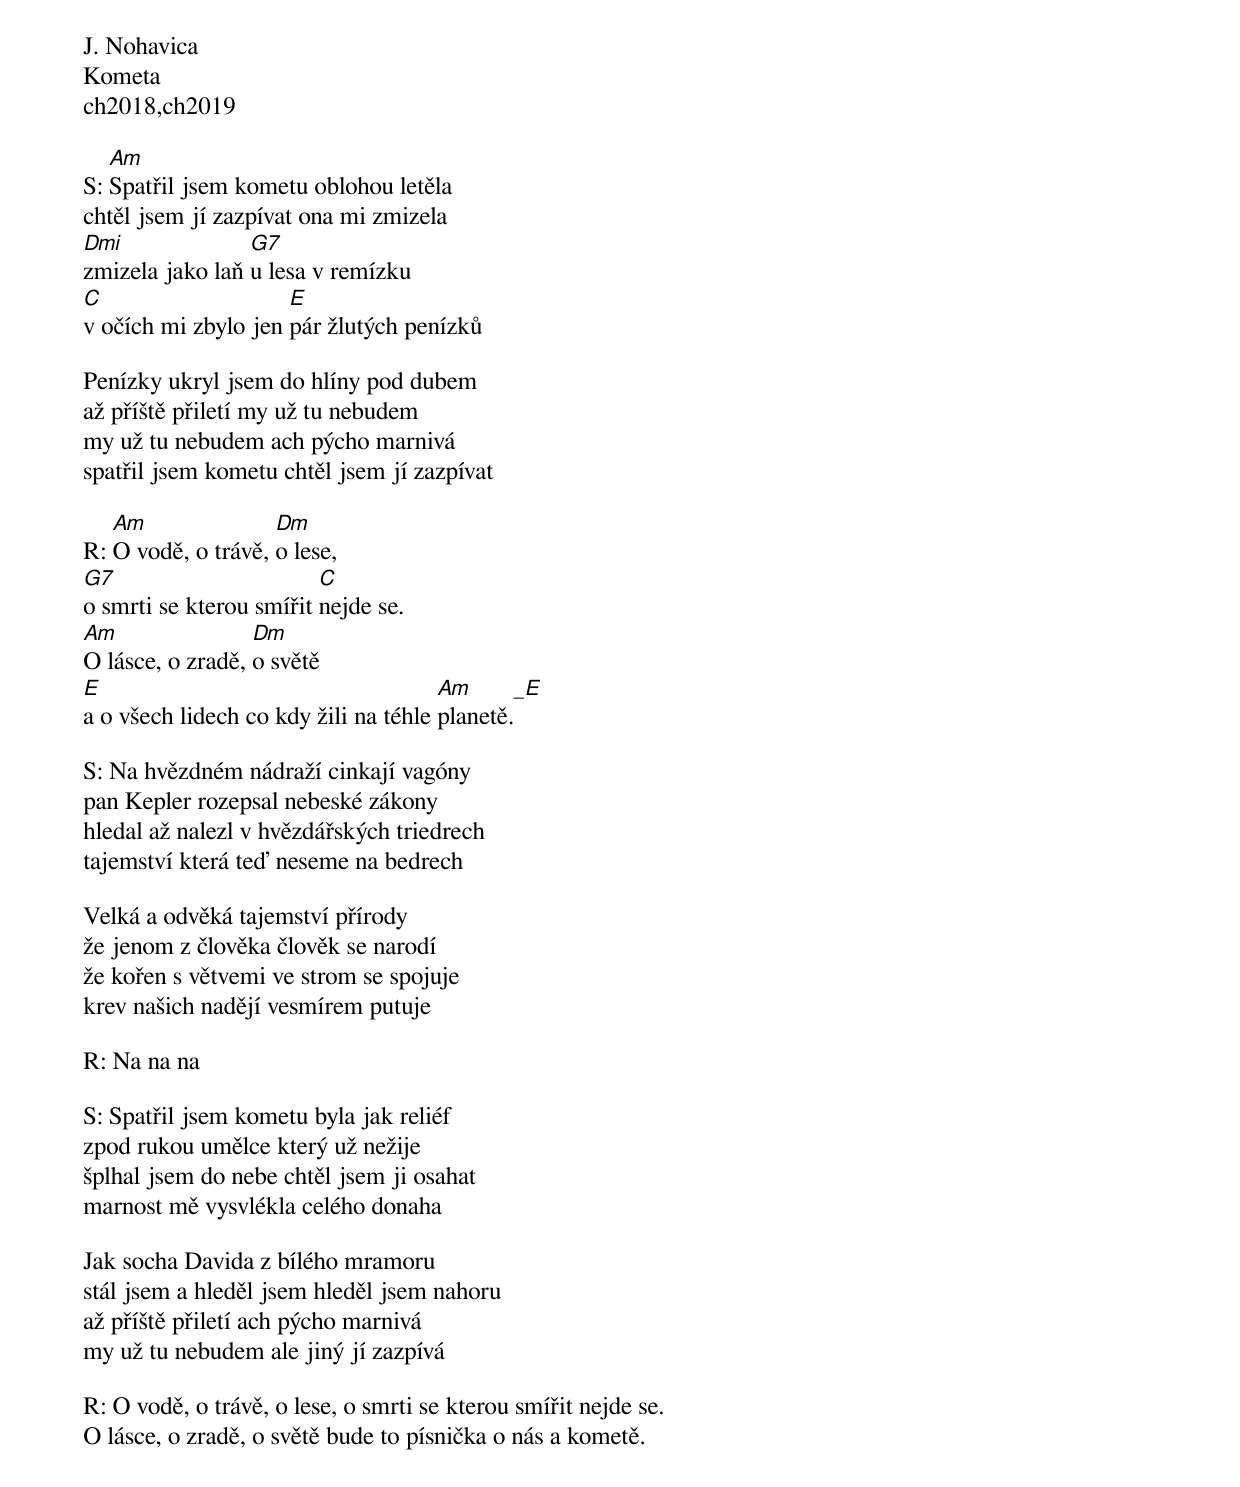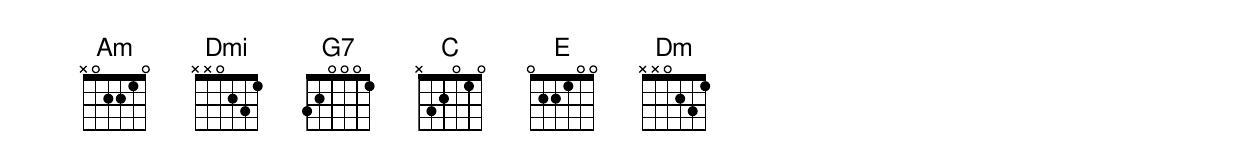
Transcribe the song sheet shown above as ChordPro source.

J. Nohavica
Kometa
ch2018,ch2019
{"fontSize":0.95,"paragraphSpace":0.7,"titleSpace":0.06}

S: [Am]Spatřil jsem kometu oblohou letěla
chtěl jsem jí zazpívat ona mi zmizela
[Dmi]zmizela jako laň [G7]u lesa v remízku
[C]v očích mi zbylo jen [E]pár žlutých penízků

Penízky ukryl jsem do hlíny pod dubem
až příště přiletí my už tu nebudem
my už tu nebudem ach pýcho marnivá
spatřil jsem kometu chtěl jsem jí zazpívat

R: [Am]O vodě, o trávě, [Dm]o lese,
[G7]o smrti se kterou smířit [C]nejde se.
[Am]O lásce, o zradě, [Dm]o světě
[E]a o všech lidech co kdy žili na téhle [Am]planetě.[_E]

S: Na hvězdném nádraží cinkají vagóny
pan Kepler rozepsal nebeské zákony
hledal až nalezl v hvězdářských triedrech
tajemství která teď neseme na bedrech

Velká a odvěká tajemství přírody
že jenom z člověka člověk se narodí
že kořen s větvemi ve strom se spojuje
krev našich nadějí vesmírem putuje

R: Na na na

S: Spatřil jsem kometu byla jak reliéf
zpod rukou umělce který už nežije
šplhal jsem do nebe chtěl jsem ji osahat
marnost mě vysvlékla celého donaha

Jak socha Davida z bílého mramoru
stál jsem a hleděl jsem hleděl jsem nahoru
až příště přiletí ach pýcho marnivá
my už tu nebudem ale jiný jí zazpívá

R: O vodě, o trávě, o lese, o smrti se kterou smířit nejde se.
O lásce, o zradě, o světě bude to písnička o nás a kometě.
